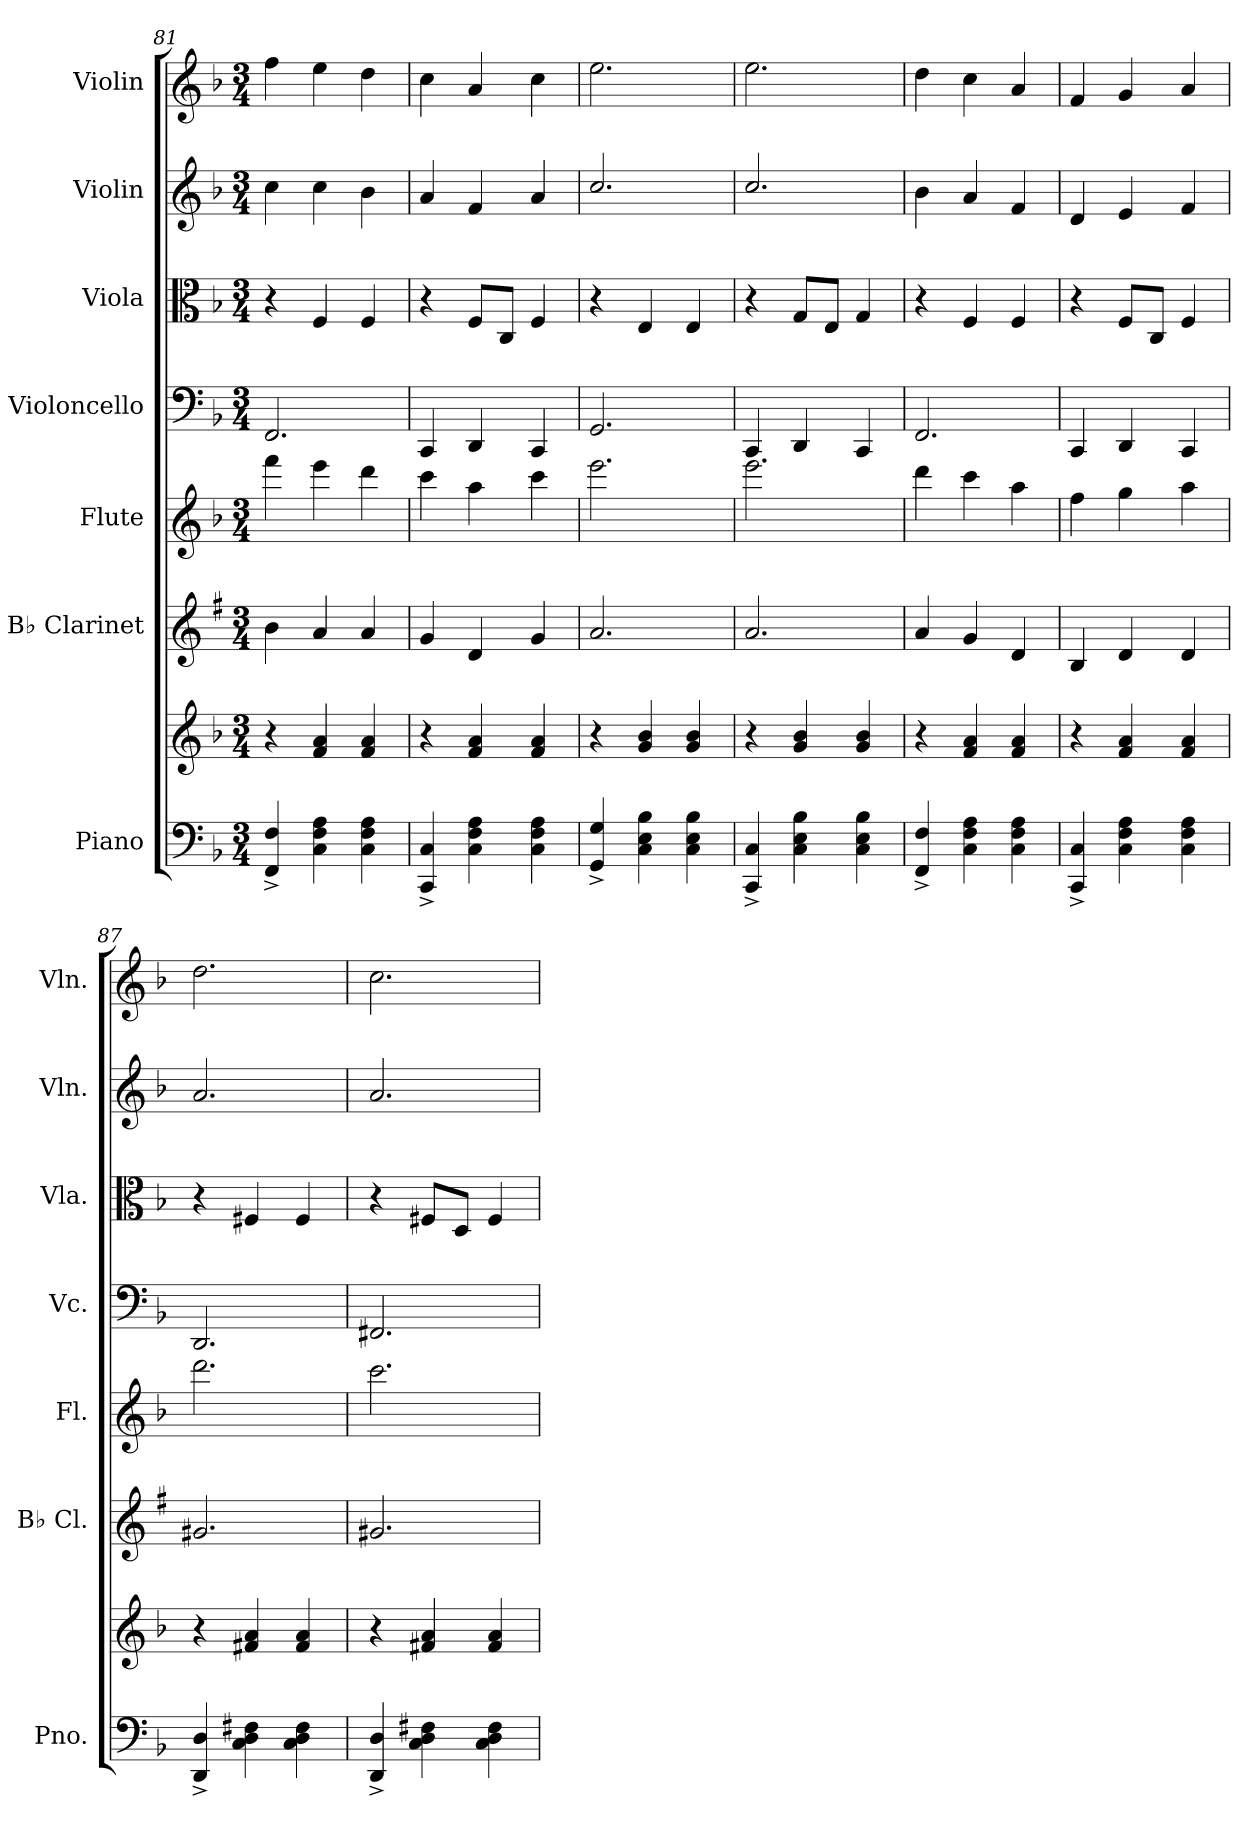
**kern	**kern	**kern	**kern	**kern	**kern	**kern	**kern
*part7	*part7	*part6	*part5	*part4	*part3	*part2	*part1
*staff8	*staff7	*staff6	*staff5	*staff4	*staff3	*staff2	*staff1
*I"Piano	*	*I"B♭ Clarinet	*I"Flute	*I"Violoncello	*I"Viola	*I"Violin	*I"Violin
*I'Pno.	*	*I'B♭ Cl.	*I'Fl.	*I'Vc.	*I'Vla.	*I'Vln.	*I'Vln.
*clefF4	*clefG2	*clefG2	*clefG2	*clefF4	*clefC3	*clefG2	*clefG2
*	*	*ITrd1c2	*	*	*	*	*
*k[b-]	*k[b-]	*k[b-]	*k[b-]	*k[b-]	*k[b-]	*k[b-]	*k[b-]
*M3/4	*M3/4	*M3/4	*M3/4	*M3/4	*M3/4	*M3/4	*M3/4
=81	=81	=81	=81	=81	=81	=81	=81
4FF/^ 4F/^	4r	4a\	4fff\	2.FF/	4r	4cc\	4ff\
4C\ 4F\ 4A\	4f/ 4a/	4g/	4eee\	.	4F/	4cc\	4ee\
4C\ 4F\ 4A\	4f/ 4a/	4g/	4ddd\	.	4F/	4b-\	4dd\
=82	=82	=82	=82	=82	=82	=82	=82
4CC/^ 4C/^	4r	4f/	4ccc\	4CC/	4r	4a/	4cc\
4C\ 4F\ 4A\	4f/ 4a/	4c/	4aa\	4DD/	8F/L	4f/	4a/
.	.	.	.	.	8C/J	.	.
4C\ 4F\ 4A\	4f/ 4a/	4f/	4ccc\	4CC/	4F/	4a/	4cc\
=83	=83	=83	=83	=83	=83	=83	=83
4GG/^ 4G/^	4r	2.g/	2.eee\	2.GG/	4r	2.cc/	2.ee\
4C\ 4E\ 4B-\	4g/ 4b-/	.	.	.	4E/	.	.
4C\ 4E\ 4B-\	4g/ 4b-/	.	.	.	4E/	.	.
=84	=84	=84	=84	=84	=84	=84	=84
4CC/^ 4C/^	4r	2.g/	2.eee\	4CC/	4r	2.cc/	2.ee\
4C\ 4E\ 4B-\	4g/ 4b-/	.	.	4DD/	8G/L	.	.
.	.	.	.	.	8E/J	.	.
4C\ 4E\ 4B-\	4g/ 4b-/	.	.	4CC/	4G/	.	.
=85	=85	=85	=85	=85	=85	=85	=85
4FF/^ 4F/^	4r	4g/	4ddd\	2.FF/	4r	4b-\	4dd\
4C\ 4F\ 4A\	4f/ 4a/	4f/	4ccc\	.	4F/	4a/	4cc\
4C\ 4F\ 4A\	4f/ 4a/	4c/	4aa\	.	4F/	4f/	4a/
=86	=86	=86	=86	=86	=86	=86	=86
4CC/^ 4C/^	4r	4A/	4ff\	4CC/	4r	4d/	4f/
4C\ 4F\ 4A\	4f/ 4a/	4c/	4gg\	4DD/	8F/L	4e/	4g/
.	.	.	.	.	8C/J	.	.
4C\ 4F\ 4A\	4f/ 4a/	4c/	4aa\	4CC/	4F/	4f/	4a/
=87	=87	=87	=87	=87	=87	=87	=87
4DD/^ 4D/^	4r	2.f#X/	2.ddd\	2.DD/	4r	2.a/	2.dd\
4C\ 4D\ 4F#X\	4f#X/ 4a/	.	.	.	4F#X/	.	.
4C\ 4D\ 4F#\	4f#/ 4a/	.	.	.	4F#/	.	.
=88	=88	=88	=88	=88	=88	=88	=88
4DD/^ 4D/^	4r	2.f#X/	2.ccc\	2.FF#X/	4r	2.a/	2.cc\
4C\ 4D\ 4F#X\	4f#X/ 4a/	.	.	.	8F#X/L	.	.
.	.	.	.	.	8D/J	.	.
4C\ 4D\ 4F#\	4f#/ 4a/	.	.	.	4F#/	.	.
=	=	=	=	=	=	=	=
*-	*-	*-	*-	*-	*-	*-	*-
